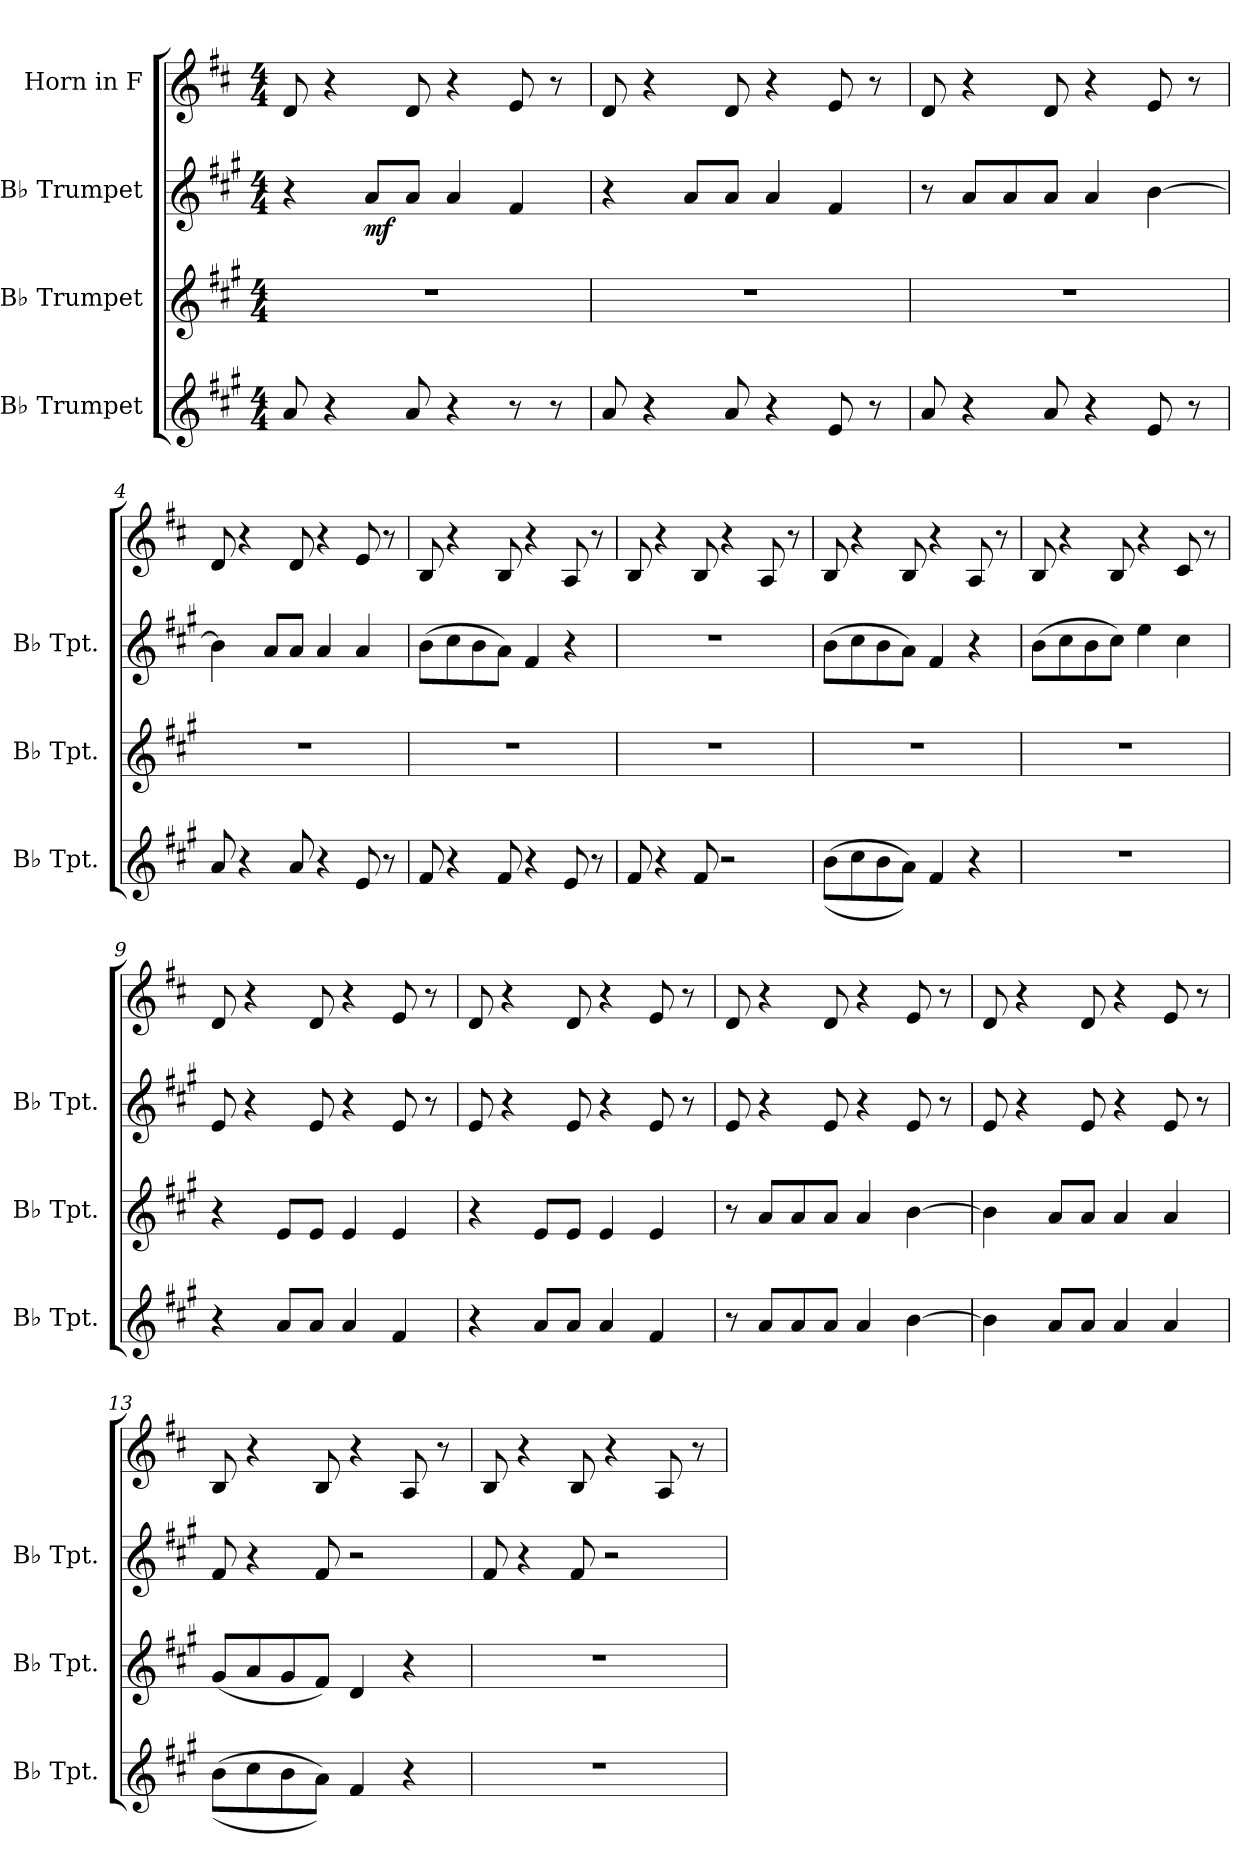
**kern	**kern	**kern	**dynam	**kern
*part4	*part3	*part2	*part2	*part1
*staff4	*staff3	*staff2	*staff2	*staff1
*I"B♭ Trumpet	*I"B♭ Trumpet	*I"B♭ Trumpet	*	*I"Horn in F
*I'B♭ Tpt.	*I'B♭ Tpt.	*I'B♭ Tpt.	*	*
*clefG2	*clefG2	*clefG2	*	*clefG2
*ITrd1c2	*ITrd1c2	*ITrd1c2	*	*ITrd4c7
*k[f#]	*k[f#]	*k[f#]	*	*k[f#]
*M4/4	*M4/4	*M4/4	*	*M4/4
*MM160	*MM160	*MM160	*	*MM160
=1	=1	=1	=1	=1
8g/	1r	4r	.	8G/
4r	.	.	.	4r
!	!	!	!LO:DY:b	!
.	.	8g/L	mf	.
8g/	.	8g/J	.	8G/
4r	.	4g/	.	4r
8r	.	4e/	.	8A/
8r	.	.	.	8r
=2	=2	=2	=2	=2
8g/	1r	4r	.	8G/
4r	.	.	.	4r
.	.	8g/L	.	.
8g/	.	8g/J	.	8G/
4r	.	4g/	.	4r
8d/	.	4e/	.	8A/
8r	.	.	.	8r
=3	=3	=3	=3	=3
8g/	1r	8r	.	8G/
4r	.	8g/L	.	4r
.	.	8g/	.	.
8g/	.	8g/J	.	8G/
4r	.	4g/	.	4r
8d/	.	[4a\	.	8A/
8r	.	.	.	8r
=4	=4	=4	=4	=4
8g/	1r	4a\]	.	8G/
4r	.	.	.	4r
.	.	8g/L	.	.
8g/	.	8g/J	.	8G/
4r	.	4g/	.	4r
8d/	.	4g/	.	8A/
8r	.	.	.	8r
!!LO:LB:g=z
=5	=5	=5	=5	=5
8e/	1r	(8a\L	.	8E/
4r	.	8b\	.	4r
.	.	8a\	.	.
8e/	.	8g\J)	.	8E/
4r	.	4e/	.	4r
8d/	.	4r	.	8D/
8r	.	.	.	8r
=6	=6	=6	=6	=6
8e/	1r	1r	.	8E/
4r	.	.	.	4r
8e/	.	.	.	8E/
2r	.	.	.	4r
.	.	.	.	8D/
.	.	.	.	8r
=7	=7	=7	=7	=7
((8a\L	1r	(8a\L	.	8E/
8b\	.	8b\	.	4r
8a\	.	8a\	.	.
8g\J))	.	8g\J)	.	8E/
4e/	.	4e/	.	4r
4r	.	4r	.	8D/
.	.	.	.	8r
=8	=8	=8	=8	=8
1r	1r	(8a\L	.	8E/
.	.	8b\	.	4r
.	.	8a\	.	.
.	.	8b\J)	.	8E/
.	.	4dd\	.	4r
.	.	4b\	.	8F#/
.	.	.	.	8r
!!LO:PB:g=z
=9	=9	=9	=9	=9
4r	4r	8d/	.	8G/
.	.	4r	.	4r
8g/L	8d/L	.	.	.
8g/J	8d/J	8d/	.	8G/
4g/	4d/	4r	.	4r
4e/	4d/	8d/	.	8A/
.	.	8r	.	8r
=10	=10	=10	=10	=10
4r	4r	8d/	.	8G/
.	.	4r	.	4r
8g/L	8d/L	.	.	.
8g/J	8d/J	8d/	.	8G/
4g/	4d/	4r	.	4r
4e/	4d/	8d/	.	8A/
.	.	8r	.	8r
=11	=11	=11	=11	=11
8r	8r	8d/	.	8G/
8g/L	8g/L	4r	.	4r
8g/	8g/	.	.	.
8g/J	8g/J	8d/	.	8G/
4g/	4g/	4r	.	4r
[4a\	[4a\	8d/	.	8A/
.	.	8r	.	8r
=12	=12	=12	=12	=12
4a\]	4a\]	8d/	.	8G/
.	.	4r	.	4r
8g/L	8g/L	.	.	.
8g/J	8g/J	8d/	.	8G/
4g/	4g/	4r	.	4r
4g/	4g/	8d/	.	8A/
.	.	8r	.	8r
!!LO:LB:g=z
=13	=13	=13	=13	=13
((8a\L	(8f#/L	8e/	.	8E/
8b\	8g/	4r	.	4r
8a\	8f#/	.	.	.
8g\J))	8e/J)	8e/	.	8E/
4e/	4c/	2r	.	4r
4r	4r	.	.	8D/
.	.	.	.	8r
=14	=14	=14	=14	=14
1r	1r	8e/	.	8E/
.	.	4r	.	4r
.	.	8e/	.	8E/
.	.	2r	.	4r
.	.	.	.	8D/
.	.	.	.	8r
=	=	=	=	=
*-	*-	*-	*-	*-
